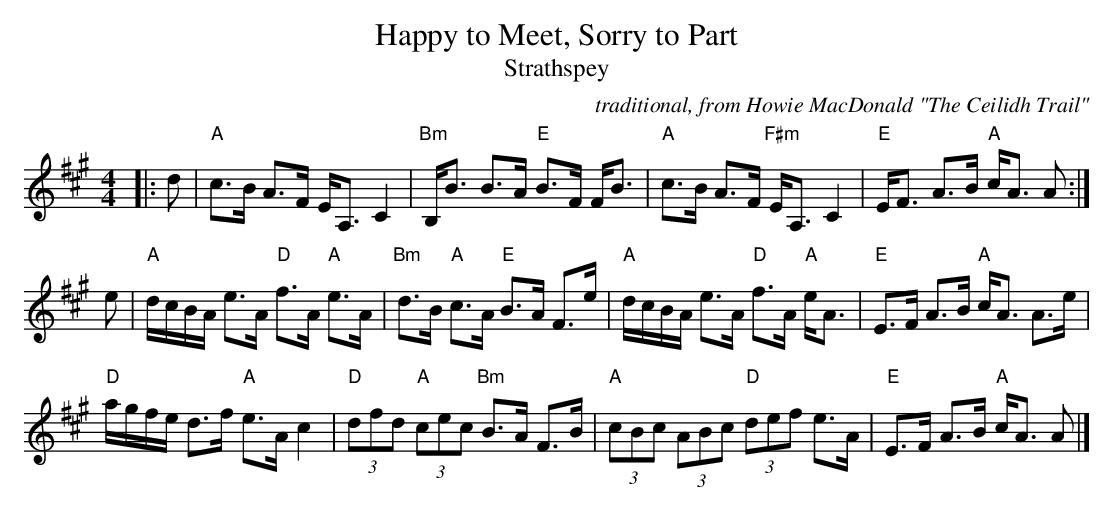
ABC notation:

X:1
T: Happy to Meet, Sorry to Part
T: Strathspey
C: traditional, from Howie MacDonald "The Ceilidh Trail"
M: 4/4
K: A
L: 1/8
|:d|"A"c>B A>F E<A, C2|"Bm"B,<B B>A "E"B>F F<B|"A"c>B A>F "F#m"E<A, C2|"E"E<F A>B "A"c<A A :|
e|"A" d/c/B/A/ e>A "D" f>A "A"e>A| "Bm"d>B "A"c>A "E"B>A F>e| \
  "A" d/c/B/A/ e>A "D" f>A "A"e<A| "E"E>F A>B "A" c<A A>e|
"D" a/g/f/e/ d>f "A" e>A c2 | "D" (3dfd "A" (3cec "Bm" B>A F>B|\
  "A" (3cBc (3ABc "D"(3def e>A| "E"E>F A>B "A" c<A A |]
